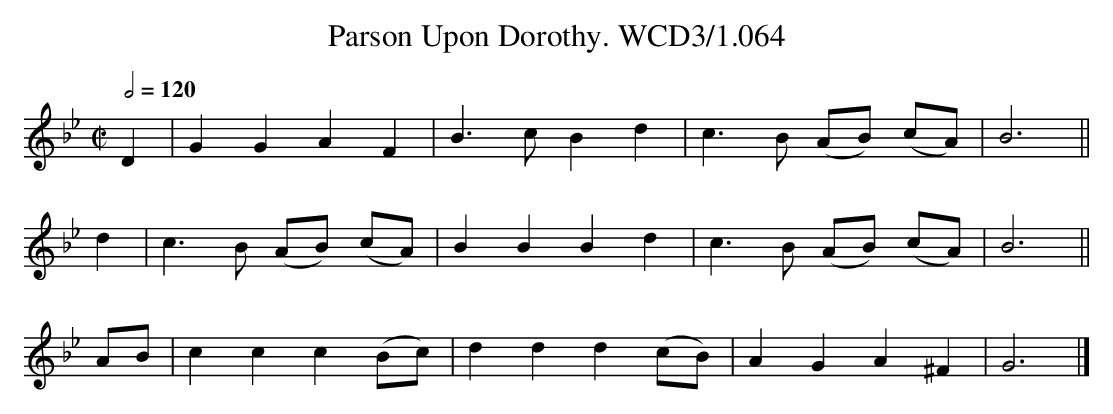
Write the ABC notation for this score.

X:1
T:Parson Upon Dorothy. WCD3/1.064
M:C|
L:1/4
Q:1/2=120
K:Gm
D|GGAF|B3/c/ Bd|c3/B/ (A/B/) (c/A/)|B3||
d|c3/B/ (A/B/) (c/A/)|BBBd|c3/B/ (A/B/) (c/A/)|B3||
A/B/|ccc(B/c/)|ddd(c/B/)|AGA^F|G3|]
